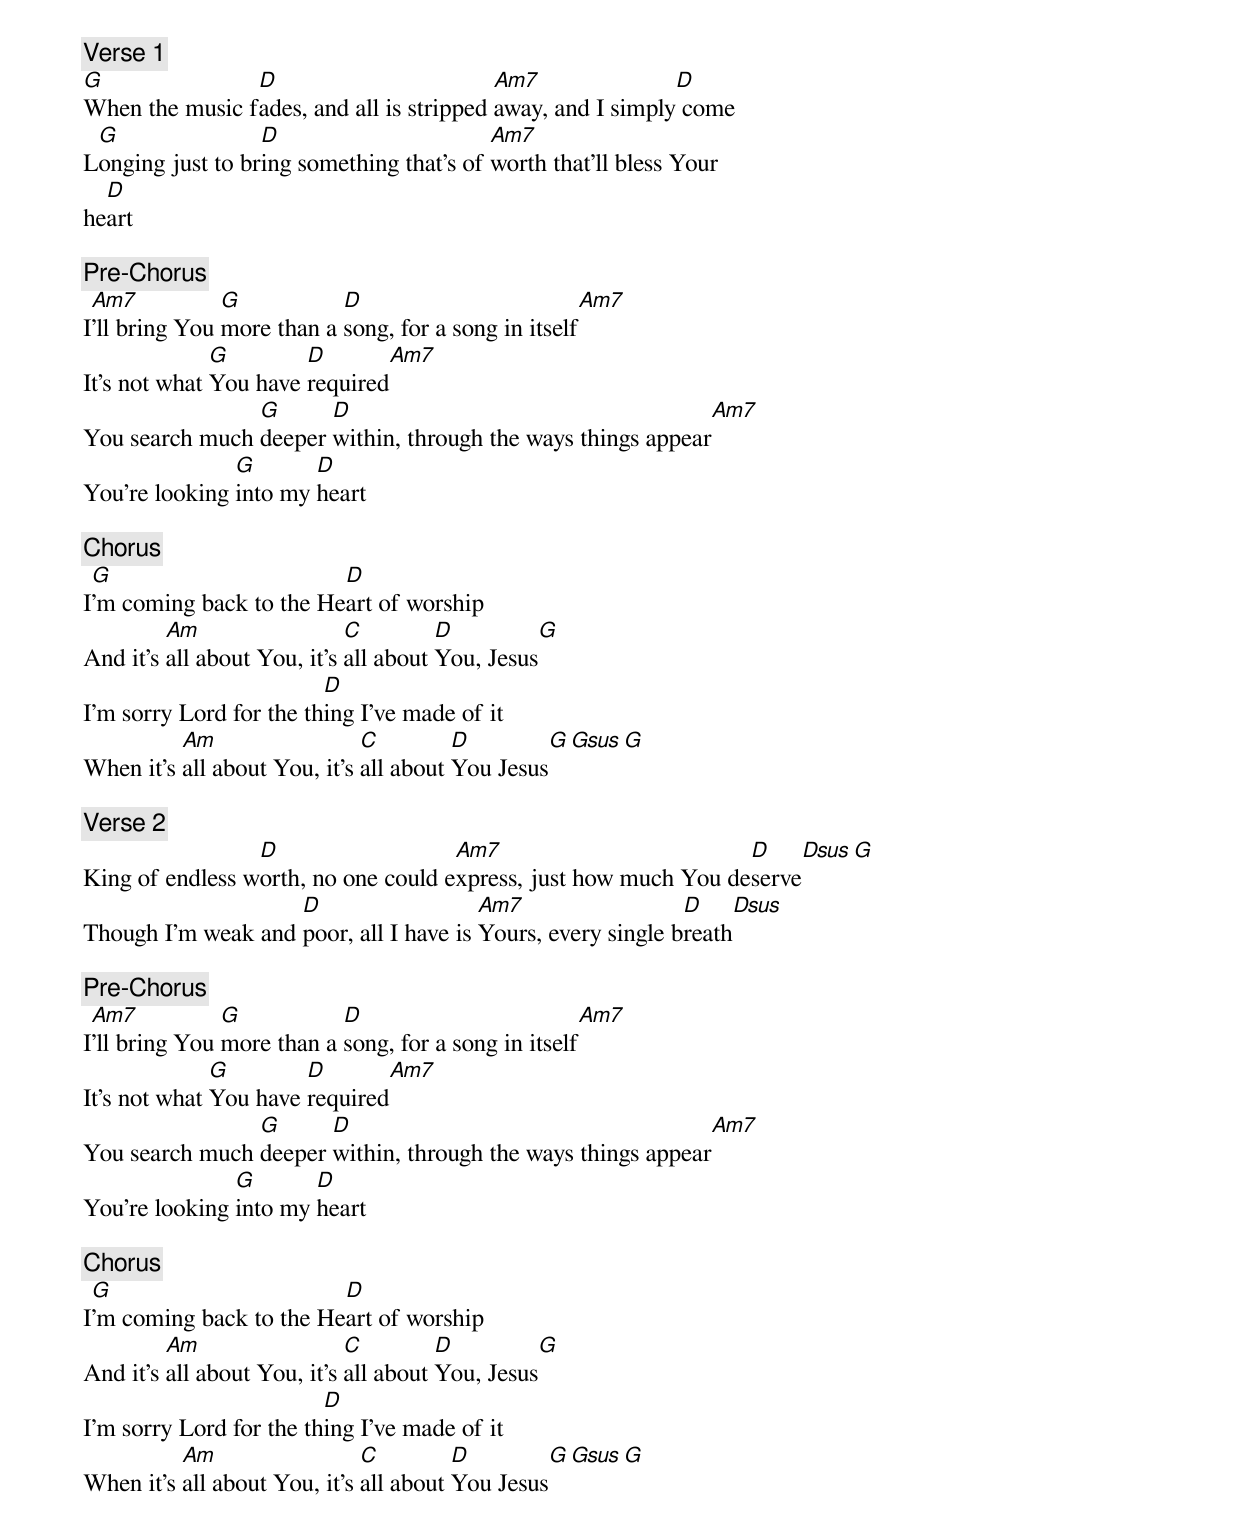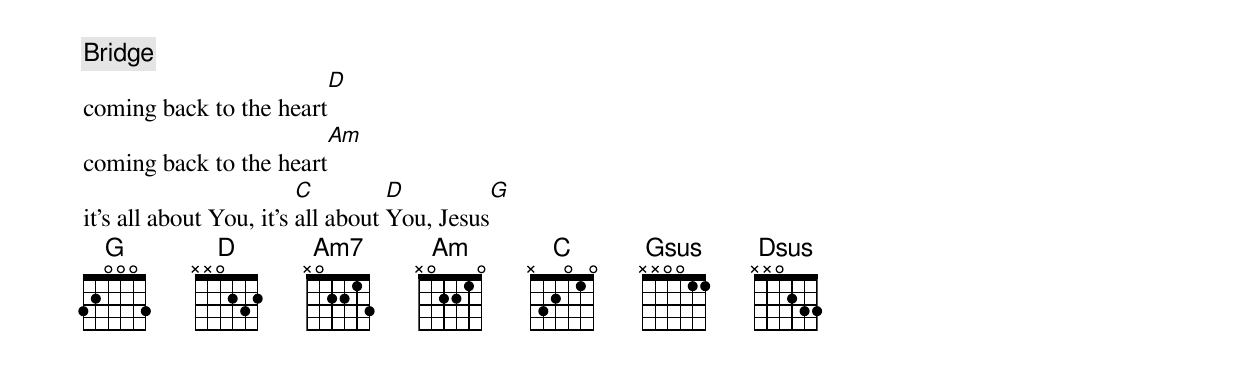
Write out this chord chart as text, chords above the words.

[Verse 1]
G               D                         Am7               D
When the music fades, and all is stripped away, and I simply come
 G                D                       Am7
Longing just to bring something that's of worth that'll bless Your
  D
heart

[Pre-Chorus]
 Am7           G           D                         Am7
I'll bring You more than a song, for a song in itself
              G        D         Am7
It's not what You have required
                G      D                                     Am7
You search much deeper within, through the ways things appear
               G       D
You're looking into my heart

[Chorus]
 G                       D
I'm coming back to the Heart of worship
         Am                  C         D         G
And it's all about You, it's all about You, Jesus
                         D
I'm sorry Lord for the thing I've made of it
          Am                  C         D         G    Gsus   G
When it's all about You, it's all about You Jesus

[Verse 2]
                 D                   Am7                         D     Dsus    G
King of endless worth, no one could express, just how much You deserve
                    D                   Am7                  D      Dsus
Though I'm weak and poor, all I have is Yours, every single breath

[Pre-Chorus]
 Am7           G           D                         Am7
I'll bring You more than a song, for a song in itself
              G        D         Am7
It's not what You have required
                G      D                                     Am7
You search much deeper within, through the ways things appear
               G       D
You're looking into my heart

[Chorus]
 G                       D
I'm coming back to the Heart of worship
         Am                  C         D         G
And it's all about You, it's all about You, Jesus
                         D
I'm sorry Lord for the thing I've made of it
          Am                  C         D         G    Gsus   G
When it's all about You, it's all about You Jesus

[Bridge]
                         D
coming back to the heart
                         Am
coming back to the heart
                         C         D          G
it's all about You, it's all about You, Jesus
